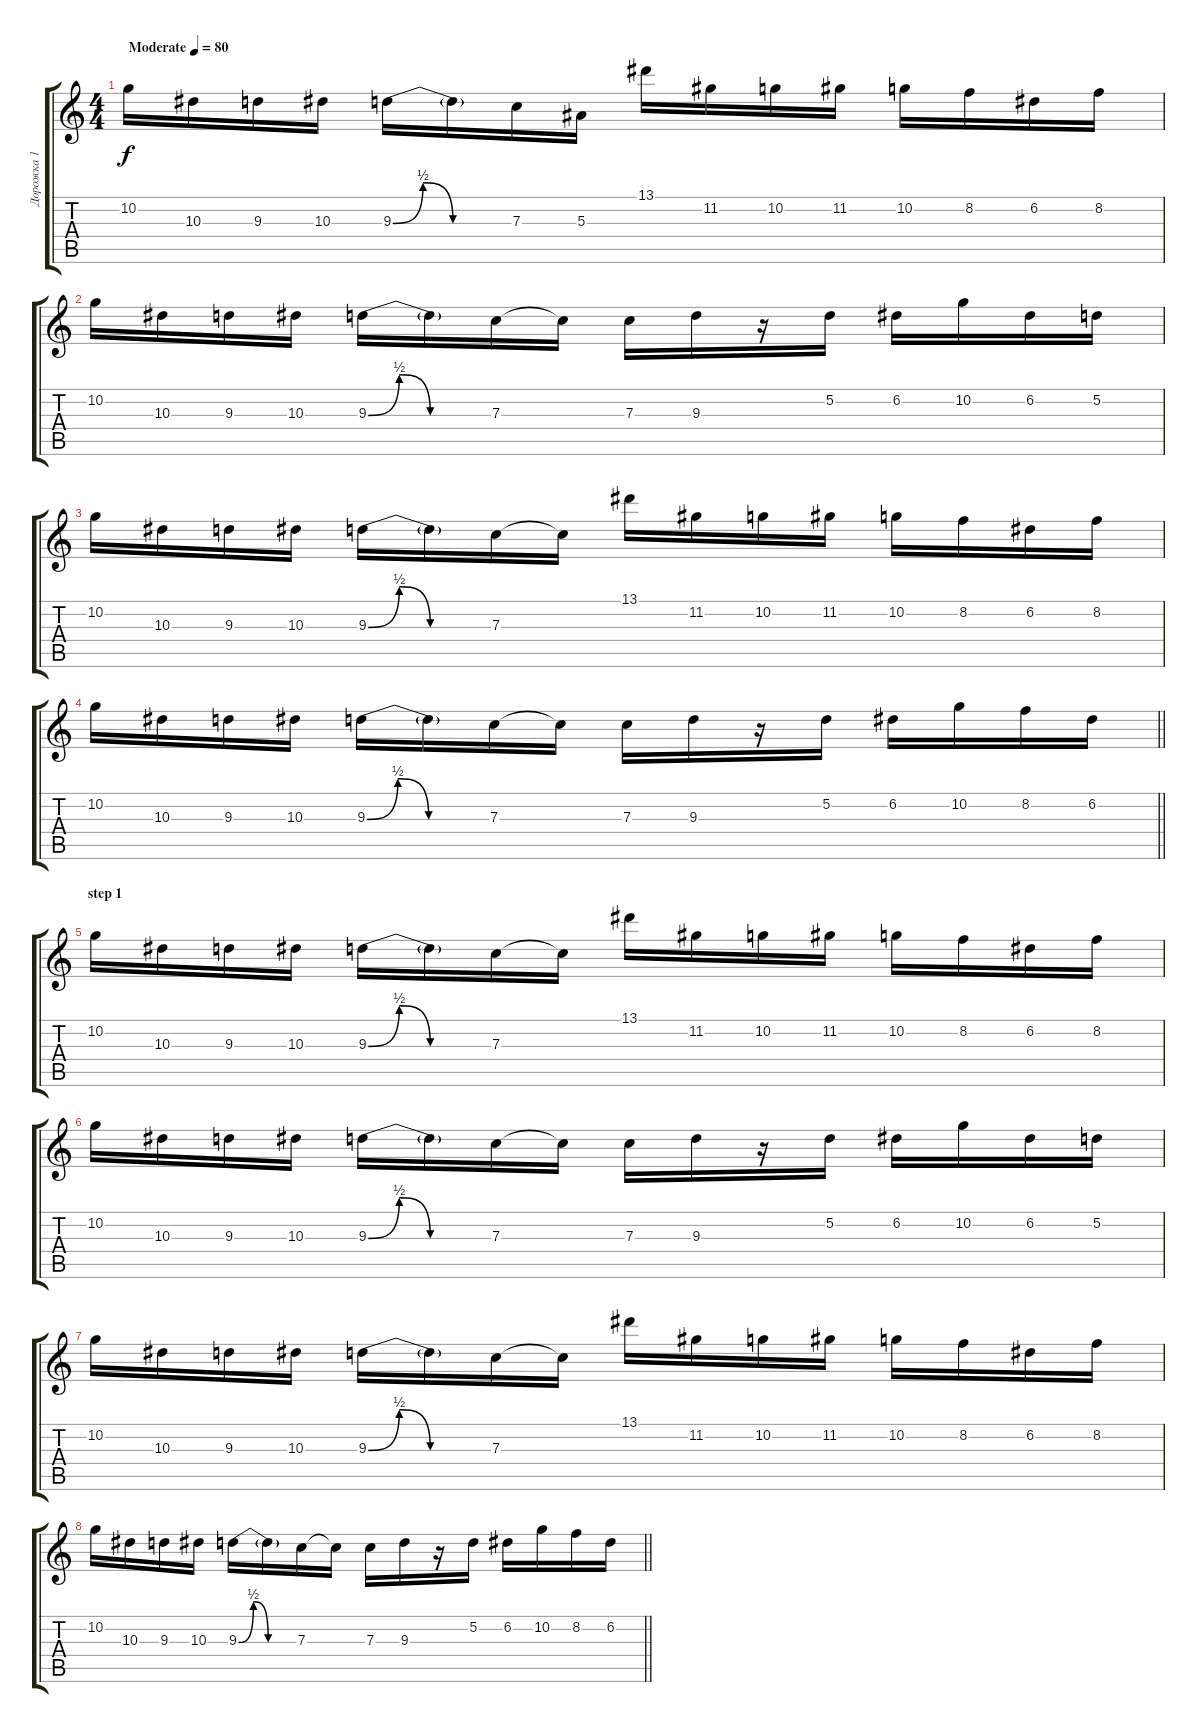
\track ("Дорожка 1" "Дорожка 1") {instrument distortionguitar}
\staff {score tabs}
\tuning (D4 A3 F3 C3 G2 C2) {hide}
\ts (4 4)
\tempo (80 "Moderate")
\clef g2
\ks c
10.2.16{dy f instrument distortionguitar} 10.3.16 9.3.16 10.3.16 9.3{be (custom 0 0 15 2 30 0 60 0)}.16 9.3{t}.16 7.3.16 5.3.16 13.1.16 11.2.16 10.2.16 11.2.16 10.2.16 8.2.16 6.2.16 8.2.16 |
10.2.16 10.3.16 9.3.16 10.3.16 9.3{be (custom 0 0 15 2 30 0 60 0)}.16 9.3{t}.16 7.3.16 7.3{t}.16 7.3.16 9.3.16 r.16 5.2.16 6.2.16 10.2.16 6.2.16 5.2.16 |
10.2.16 10.3.16 9.3.16 10.3.16 9.3{be (custom 0 0 15 2 30 0 60 0)}.16 9.3{t}.16 7.3.16 7.3{t}.16 13.1.16 11.2.16 10.2.16 11.2.16 10.2.16 8.2.16 6.2.16 8.2.16 |
\barLineRight lightlight
10.2.16 10.3.16 9.3.16 10.3.16 9.3{be (custom 0 0 15 2 30 0 60 0)}.16 9.3{t}.16 7.3.16 7.3{t}.16 7.3.16 9.3.16 r.16 5.2.16 6.2.16 10.2.16 8.2.16 6.2.16 |
\section ("" "step 1")
10.2.16 10.3.16 9.3.16 10.3.16 9.3{be (custom 0 0 15 2 30 0 60 0)}.16 9.3{t}.16 7.3.16 7.3{t}.16 13.1.16 11.2.16 10.2.16 11.2.16 10.2.16 8.2.16 6.2.16 8.2.16 |
10.2.16 10.3.16 9.3.16 10.3.16 9.3{be (custom 0 0 15 2 30 0 60 0)}.16 9.3{t}.16 7.3.16 7.3{t}.16 7.3.16 9.3.16 r.16 5.2.16 6.2.16 10.2.16 6.2.16 5.2.16 |
10.2.16 10.3.16 9.3.16 10.3.16 9.3{be (custom 0 0 15 2 30 0 60 0)}.16 9.3{t}.16 7.3.16 7.3{t}.16 13.1.16 11.2.16 10.2.16 11.2.16 10.2.16 8.2.16 6.2.16 8.2.16 |
\barLineRight lightlight
10.2.16 10.3.16 9.3.16 10.3.16 9.3{be (custom 0 0 15 2 30 0 60 0)}.16 9.3{t}.16 7.3.16 7.3{t}.16 7.3.16 9.3.16 r.16 5.2.16 6.2.16 10.2.16 8.2.16 6.2.16
